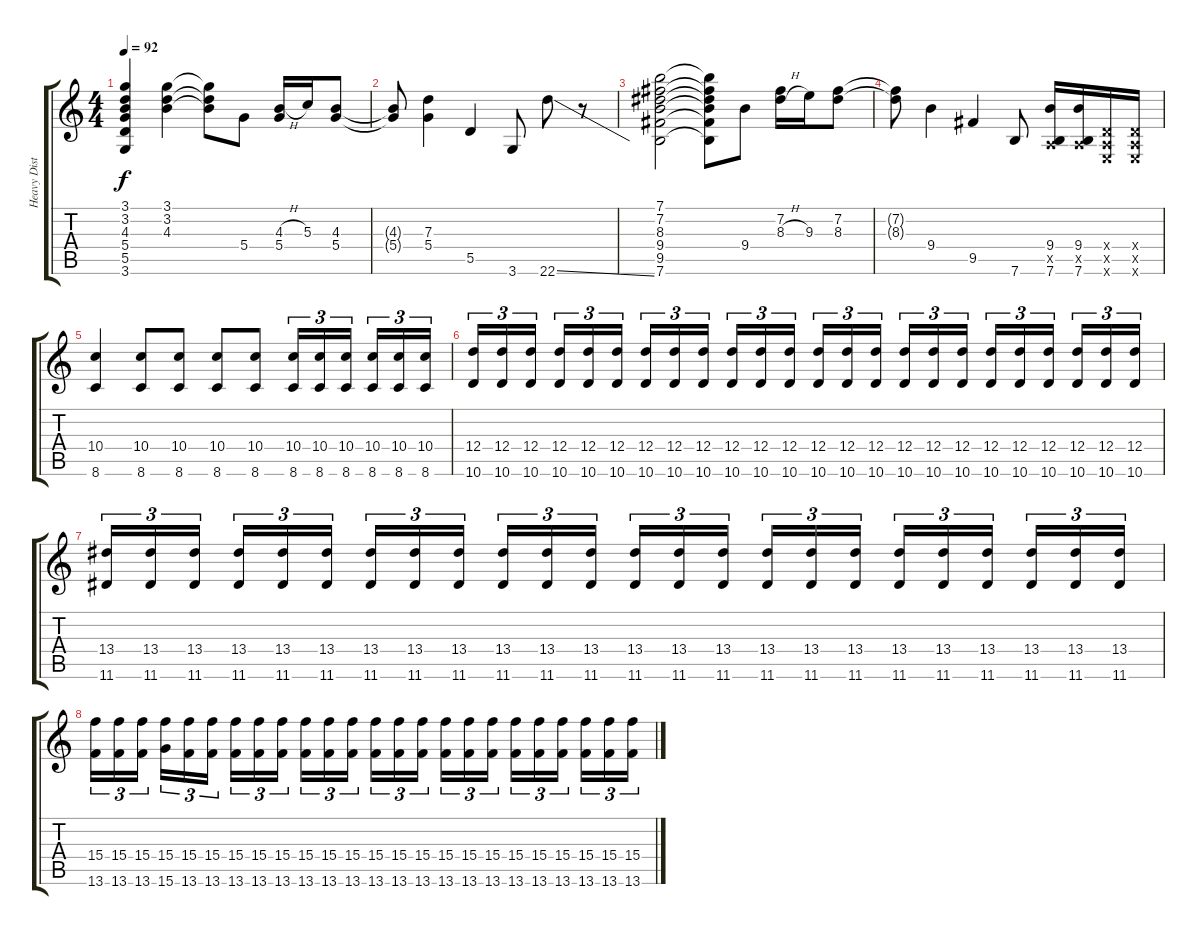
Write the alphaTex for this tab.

\track ("Heavy Distortion" "Heavy Dist") {instrument overdrivenguitar}
\staff {score tabs}
\tuning (E4 B3 G3 D3 A2 E2) {hide}
\ts (4 4)
\tempo 92
\clef g2
\ks c
(3.1 3.2 4.3 5.4 5.5 3.6).4{dy f} (3.1 3.2 4.3).4 (3.1{t} 3.2{t} 4.3{t}).8 5.4.8 (4.3{h} 5.4).16 5.3.16 (4.3 5.4).8 |
(4.3{t} 5.4{t}).8 (7.3 5.4).4 5.5.4 3.6.8 22.6{ss}.8 r.8 |
(7.1 7.2 8.3 9.4 9.5 7.6).2 (7.1{t} 7.2{t} 8.3{t} 9.4{t} 9.5{t} 7.6{t}).8 9.4.8 (7.2 8.3{h}).16 9.3.16 (7.2 8.3).8 |
(7.2{t} 8.3{t}).8 9.4.4 9.5.4 7.6.8 (9.4 0.5{x} 7.6).16 (9.4 0.5{x} 7.6).16 (0.4{x} 0.5{x} 0.6{x}).16 (0.4{x} 0.5{x} 0.6{x}).16 |
(10.4 8.6).4 (10.4 8.6).8 (10.4 8.6).8 (10.4 8.6).8 (10.4 8.6).8 (10.4 8.6).16{tu (3 2)} (10.4 8.6).16{tu (3 2)} (10.4 8.6).16{tu (3 2)} (10.4 8.6).16{tu (3 2)} (10.4 8.6).16{tu (3 2)} (10.4 8.6).16{tu (3 2)} |
(12.4 10.6).16{tu (3 2)} (12.4 10.6).16{tu (3 2)} (12.4 10.6).16{tu (3 2)} (12.4 10.6).16{tu (3 2)} (12.4 10.6).16{tu (3 2)} (12.4 10.6).16{tu (3 2)} (12.4 10.6).16{tu (3 2)} (12.4 10.6).16{tu (3 2)} (12.4 10.6).16{tu (3 2)} (12.4 10.6).16{tu (3 2)} (12.4 10.6).16{tu (3 2)} (12.4 10.6).16{tu (3 2)} (12.4 10.6).16{tu (3 2)} (12.4 10.6).16{tu (3 2)} (12.4 10.6).16{tu (3 2)} (12.4 10.6).16{tu (3 2)} (12.4 10.6).16{tu (3 2)} (12.4 10.6).16{tu (3 2)} (12.4 10.6).16{tu (3 2)} (12.4 10.6).16{tu (3 2)} (12.4 10.6).16{tu (3 2)} (12.4 10.6).16{tu (3 2)} (12.4 10.6).16{tu (3 2)} (12.4 10.6).16{tu (3 2)} |
(13.4 11.6).16{tu (3 2)} (13.4 11.6).16{tu (3 2)} (13.4 11.6).16{tu (3 2)} (13.4 11.6).16{tu (3 2)} (13.4 11.6).16{tu (3 2)} (13.4 11.6).16{tu (3 2)} (13.4 11.6).16{tu (3 2)} (13.4 11.6).16{tu (3 2)} (13.4 11.6).16{tu (3 2)} (13.4 11.6).16{tu (3 2)} (13.4 11.6).16{tu (3 2)} (13.4 11.6).16{tu (3 2)} (13.4 11.6).16{tu (3 2)} (13.4 11.6).16{tu (3 2)} (13.4 11.6).16{tu (3 2)} (13.4 11.6).16{tu (3 2)} (13.4 11.6).16{tu (3 2)} (13.4 11.6).16{tu (3 2)} (13.4 11.6).16{tu (3 2)} (13.4 11.6).16{tu (3 2)} (13.4 11.6).16{tu (3 2)} (13.4 11.6).16{tu (3 2)} (13.4 11.6).16{tu (3 2)} (13.4 11.6).16{tu (3 2)} |
(15.4 13.6).16{tu (3 2)} (15.4 13.6).16{tu (3 2)} (15.4 13.6).16{tu (3 2)} (15.4 15.6).16{tu (3 2)} (15.4 13.6).16{tu (3 2)} (15.4 13.6).16{tu (3 2)} (15.4 13.6).16{tu (3 2)} (15.4 13.6).16{tu (3 2)} (15.4 13.6).16{tu (3 2)} (15.4 13.6).16{tu (3 2)} (15.4 13.6).16{tu (3 2)} (15.4 13.6).16{tu (3 2)} (15.4 13.6).16{tu (3 2)} (15.4 13.6).16{tu (3 2)} (15.4 13.6).16{tu (3 2)} (15.4 13.6).16{tu (3 2)} (15.4 13.6).16{tu (3 2)} (15.4 13.6).16{tu (3 2)} (15.4 13.6).16{tu (3 2)} (15.4 13.6).16{tu (3 2)} (15.4 13.6).16{tu (3 2)} (15.4 13.6).16{tu (3 2)} (15.4 13.6).16{tu (3 2)} (15.4 13.6).16{tu (3 2)}
